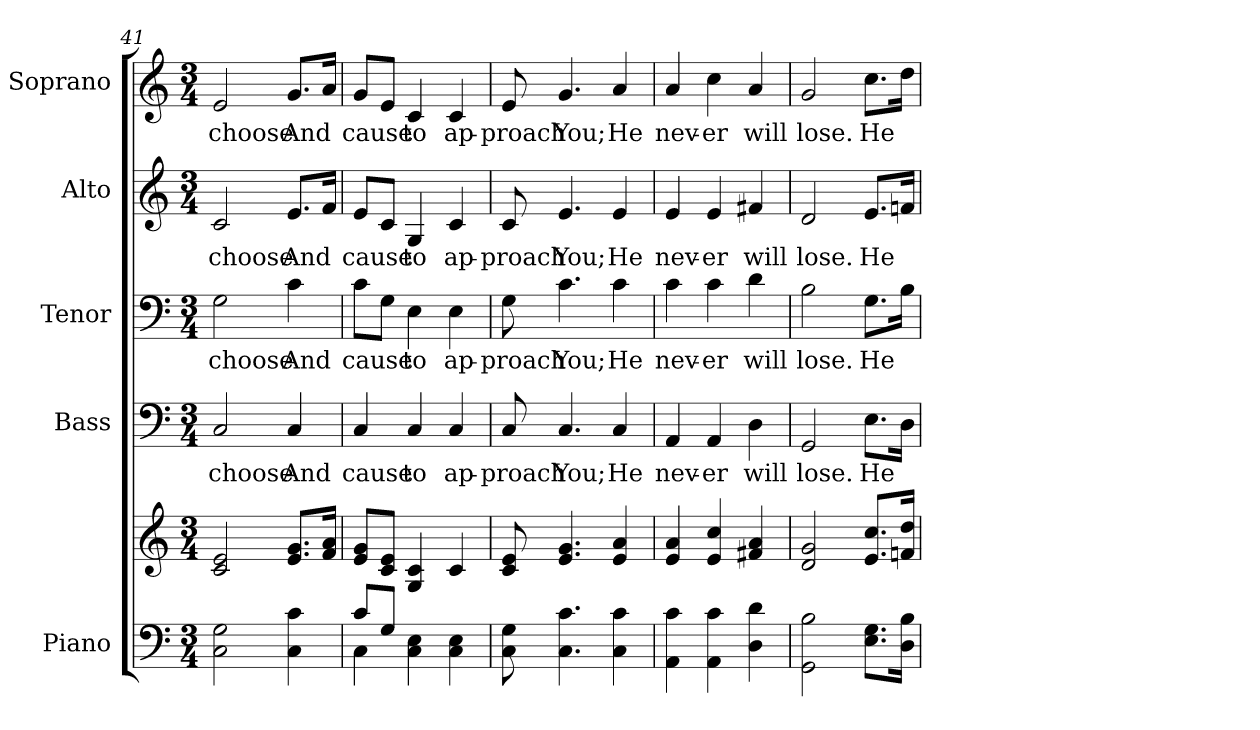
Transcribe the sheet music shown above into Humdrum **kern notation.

**kern	**kern	**kern	**text	**kern	**text	**kern	**text	**kern	**text
*part5	*part5	*part4	*part4	*part3	*part3	*part2	*part2	*part1	*part1
*staff6	*staff5	*staff4	*staff4	*staff3	*staff3	*staff2	*staff2	*staff1	*staff1
*I"Piano	*	*I"Bass	*	*I"Tenor	*	*I"Alto	*	*I"Soprano	*
*I'Pno.	*	*I'B.	*	*I'T.	*	*I'A.	*	*I'S.	*
*clefF4	*clefG2	*clefF4	*	*clefF4	*	*clefG2	*	*clefG2	*
*k[]	*k[]	*k[]	*	*k[]	*	*k[]	*	*k[]	*
*C:	*C:	*C:	*	*C:	*	*C:	*	*C:	*
*M3/4	*M3/4	*M3/4	*	*M3/4	*	*M3/4	*	*M3/4	*
=41	=41	=41	=41	=41	=41	=41	=41	=41	=41
!	!	!	!LO:LY:b:color=#000000	!	!	!	!	!	!
!	!	!	!	!	!LO:LY:b:color=#000000	!	!	!	!
!	!	!	!	!	!	!	!LO:LY:b:color=#000000	!	!
!	!	!	!	!	!	!	!	!	!LO:LY:b:color=#000000
2Ci\ 2Gi	2ci/ 2ei	2Ci/	choose	2Gi\	choose	2ci/	choose	2ei/	choose
!	!	!	!LO:LY:b:color=#000000	!	!	!	!	!	!
!	!	!	!	!	!LO:LY:b:color=#000000	!	!	!	!
!	!	!	!	!	!	!	!LO:LY:b:color=#000000	!	!
!	!	!	!	!	!	!	!	!	!LO:LY:b:color=#000000
4Ci\ 4ci	8.ei/ 8.giL	4Ci/	And	4ci\	And	8.ei/L	And	8.gi/L	And
.	16fi/ 16aiJk	.	.	.	.	16fi/Jk	.	16ai/Jk	.
=42	=42	=42	=42	=42	=42	=42	=42	=42	=42
*^	*	*	*	*	*	*	*	*	*
!	!	!	!	!LO:LY:b:color=#000000	!	!	!	!	!	!
!	!	!	!	!	!	!LO:LY:b:color=#000000	!	!	!	!
!	!	!	!	!	!	!	!	!LO:LY:b:color=#000000	!	!
!	!	!	!	!	!	!	!	!	!	!LO:LY:b:color=#000000
8ci/L	4Ci\	8ei/ 8giL	4Ci/	cause	8ci\L	cause	8ei/L	cause	8gi/L	cause
8Gi/J	.	8ci/ 8eiJ	.	.	8Gi\J	.	8ci/J	.	8ei/J	.
!	!	!	!	!LO:LY:b:color=#000000	!	!	!	!	!	!
!	!	!	!	!	!	!LO:LY:b:color=#000000	!	!	!	!
!	!	!	!	!	!	!	!	!LO:LY:b:color=#000000	!	!
!	!	!	!	!	!	!	!	!	!	!LO:LY:b:color=#000000
4Ci\ 4Ei	4ryy	4Gi/ 4ci	4Ci/	to	4Ei\	to	4Gi/	to	4ci/	to
!	!	!	!	!LO:LY:b:color=#000000	!	!	!	!	!	!
!	!	!	!	!	!	!LO:LY:b:color=#000000	!	!	!	!
!	!	!	!	!	!	!	!	!LO:LY:b:color=#000000	!	!
!	!	!	!	!	!	!	!	!	!	!LO:LY:b:color=#000000
4Ci\ 4Ei	4ryy	4ci/	4Ci/	ap-	4Ei\	ap-	4ci/	ap-	4ci/	ap-
*v	*v	*	*	*	*	*	*	*	*	*
!!LO:PB:g=z
=43	=43	=43	=43	=43	=43	=43	=43	=43	=43
*^	*	*	*	*	*	*	*	*	*
!	!	!	!	!LO:LY:b:color=#000000	!	!	!	!	!	!
*v	*v	*	*	*	*	*	*	*	*	*
*^	*	*	*	*	*	*	*	*	*
!	!	!	!	!	!	!LO:LY:b:color=#000000	!	!	!	!
*v	*v	*	*	*	*	*	*	*	*	*
*^	*	*	*	*	*	*	*	*	*
!	!	!	!	!	!	!	!	!LO:LY:b:color=#000000	!	!
*v	*v	*	*	*	*	*	*	*	*	*
*^	*	*	*	*	*	*	*	*	*
!	!	!	!	!	!	!	!	!	!	!LO:LY:b:color=#000000
*v	*v	*	*	*	*	*	*	*	*	*
8Ci\ 8Gi	8ci/ 8ei	8Ci/	-proach	8Gi\	-proach	8ci/	-proach	8ei/	-proach
!	!	!	!LO:LY:b:color=#000000	!	!	!	!	!	!
!	!	!	!	!	!LO:LY:b:color=#000000	!	!	!	!
!	!	!	!	!	!	!	!LO:LY:b:color=#000000	!	!
!	!	!	!	!	!	!	!	!	!LO:LY:b:color=#000000
4.Ci\ 4.ci	4.ei/ 4.gi	4.Ci/	You;	4.ci\	You;	4.ei/	You;	4.gi/	You;
!	!	!	!LO:LY:b:color=#000000	!	!	!	!	!	!
!	!	!	!	!	!LO:LY:b:color=#000000	!	!	!	!
!	!	!	!	!	!	!	!LO:LY:b:color=#000000	!	!
!	!	!	!	!	!	!	!	!	!LO:LY:b:color=#000000
4Ci\ 4ci	4ei/ 4ai	4Ci/	He	4ci\	He	4ei/	He	4ai/	He
=44	=44	=44	=44	=44	=44	=44	=44	=44	=44
!	!	!	!LO:LY:b:color=#000000	!	!	!	!	!	!
!	!	!	!	!	!LO:LY:b:color=#000000	!	!	!	!
!	!	!	!	!	!	!	!LO:LY:b:color=#000000	!	!
!	!	!	!	!	!	!	!	!	!LO:LY:b:color=#000000
4AAi\ 4ci	4ei/ 4ai	4AAi/	nev-	4ci\	nev-	4ei/	nev-	4ai/	nev-
!	!	!	!LO:LY:b:color=#000000	!	!	!	!	!	!
!	!	!	!	!	!LO:LY:b:color=#000000	!	!	!	!
!	!	!	!	!	!	!	!LO:LY:b:color=#000000	!	!
!	!	!	!	!	!	!	!	!	!LO:LY:b:color=#000000
4AAi\ 4ci	4ei/ 4cci	4AAi/	-er	4ci\	-er	4ei/	-er	4cci\	-er
!	!	!	!LO:LY:b:color=#000000	!	!	!	!	!	!
!	!	!	!	!	!LO:LY:b:color=#000000	!	!	!	!
!	!	!	!	!	!	!	!LO:LY:b:color=#000000	!	!
!	!	!	!	!	!	!	!	!	!LO:LY:b:color=#000000
4Di\ 4di	4f#Xi/ 4ai	4Di\	will	4di\	will	4f#Xi/	will	4ai/	will
=45	=45	=45	=45	=45	=45	=45	=45	=45	=45
!	!	!	!LO:LY:b:color=#000000	!	!	!	!	!	!
!	!	!	!	!	!LO:LY:b:color=#000000	!	!	!	!
!	!	!	!	!	!	!	!LO:LY:b:color=#000000	!	!
!	!	!	!	!	!	!	!	!	!LO:LY:b:color=#000000
2GGi\ 2Bi	2di/ 2gi	2GGi/	lose.	2Bi\	lose.	2di/	lose.	2gi/	lose.
!	!	!	!LO:LY:b:color=#000000	!	!	!	!	!	!
!	!	!	!	!	!LO:LY:b:color=#000000	!	!	!	!
!	!	!	!	!	!	!	!LO:LY:b:color=#000000	!	!
!	!	!	!	!	!	!	!	!	!LO:LY:b:color=#000000
8.Ei\ 8.GiL	8.ei/ 8.cciL	8.Ei\L	He	8.Gi\L	He	8.ei/L	He	8.cci\L	He
16Di\ 16BiJk	16fni/ 16ddiJk	16Di\Jk	.	16Bi\Jk	.	16fni/Jk	.	16ddi\Jk	.
=	=	=	=	=	=	=	=	=	=
*-	*-	*-	*-	*-	*-	*-	*-	*-	*-
